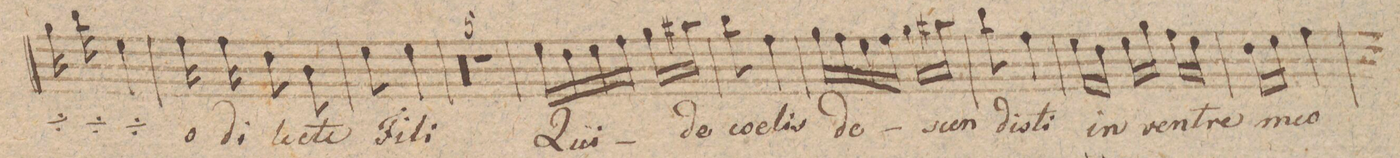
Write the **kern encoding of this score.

**kern	**text
*I"Canto Solo	*
*clefC1	*
*k[]	*
*M3/8	*
16ee\	li
16gg\	li
4cc\	li}
=40	=40
16dd\	o-
16dd\	-di-
8b\	-le-
8g\	-cte
=41	=41
8cc\	Fi-
4cc\	-li
=42	=42
4.r	.
=43	=43
4.r	.
=44	=44
4.r	.
=45	=45
4.r	.
=46	=46
4.r	.
=47	=47
16cc\LL	Lui-
16b\	.
16cc\	.
16dd\JJ	.
16ee\LL	-de
16ff#X\JJ	.
=48	=48
8gg\	coe-
4dd\	-lis
=49	=49
16ee\LL	de-
16dd\	.
16cc\	.
16dd\JJ	.
16ee\LL	-scen-
16ff#X\JJ	.
=50	=50
8gg\	-di-
4dd\	-sti
=51	=51
16cc\LL	in
16b\JJ	.
16cc\LL	ven-
16ee\JJ	.
16dd\LL	-tre
16cc\JJ	.
=52	=52
16b\LL	mio
16cc\JJ	.
4dd\	.
=53	=53
*-	*-
